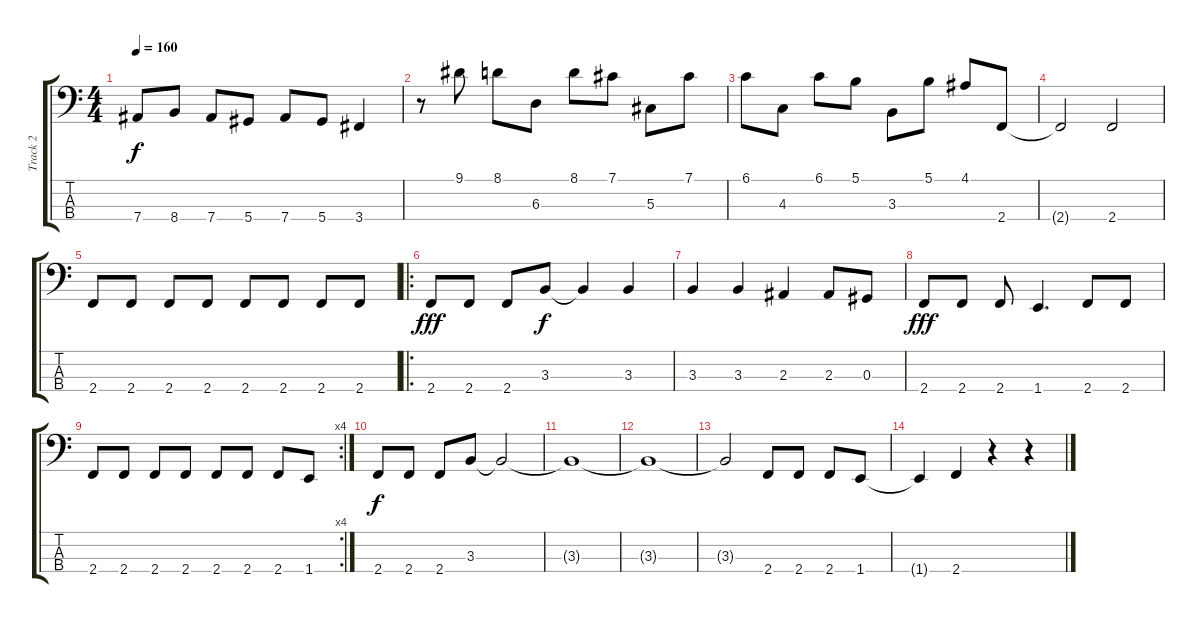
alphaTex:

\track ("Track 2" "Track 2") {instrument electricbassfinger}
\staff {score tabs}
\tuning (Gb2 Db2 Ab1 Eb1) {hide}
\ts (4 4)
\tempo 160
\clef f4
\ks c
7.4{t}.8{dy f} 8.4.8 7.4.8 5.4.8 7.4.8 5.4.8 3.4.4 |
r.8 9.1.8 8.1.8 6.3.8 8.1.8 7.1.8 5.3.8 7.1.8 |
6.1.8 4.3.8 6.1.8 5.1.8 3.3.8 5.1.8 4.1.8 2.4.8 |
2.4{t}.2 2.4.2 |
2.4.8 2.4.8 2.4.8 2.4.8 2.4.8 2.4.8 2.4.8 2.4.8 |
\ro
2.4.8{dy fff} 2.4.8 2.4.8 3.3.8{dy f} 3.3{t}.4 3.3.4 |
3.3.4 3.3.4 2.3.4 2.3.8 0.3.8 |
2.4.8{dy fff} 2.4.8 2.4.8 1.4.4{d} 2.4.8 2.4.8 |
\rc 4
2.4.8 2.4.8 2.4.8 2.4.8 2.4.8 2.4.8 2.4.8 1.4.8 |
2.4.8{dy f} 2.4.8 2.4.8 3.3.8 3.3{t}.2 |
3.3{t}.1 |
3.3{t}.1 |
3.3{t}.2 2.4.8 2.4.8 2.4.8 1.4.8 |
1.4{t}.4 2.4.4 r.4 r.4
